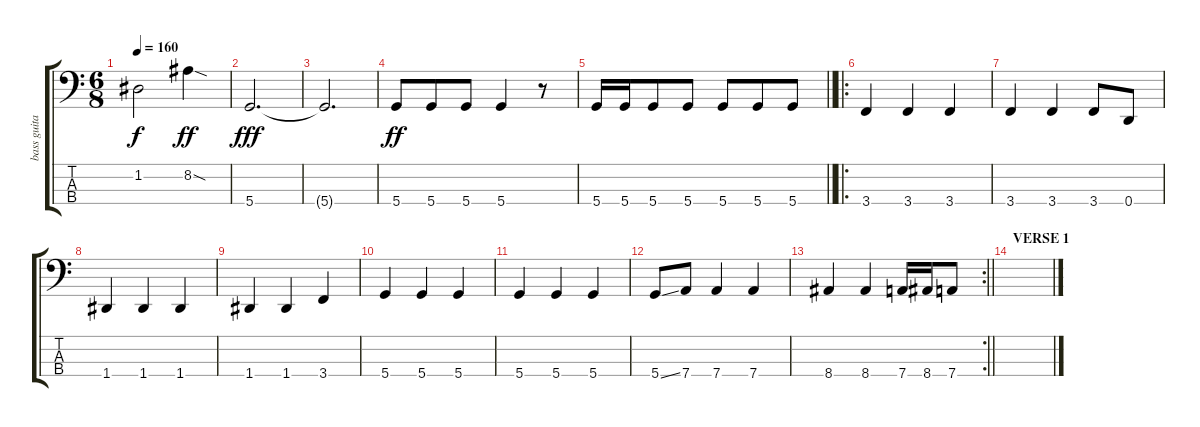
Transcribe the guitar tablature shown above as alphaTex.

\track ("bass guitar" "bass guita") {instrument electricbasspick}
\staff {score tabs}
\tuning (G2 D2 A1 D1) {hide}
\ts (6 8)
\tempo 160
\clef f4
\ks c
1.2{t}.2{dy f} 8.2{sod}.4{dy ff} |
5.4.2{d dy fff} |
5.4{t}.2{d} |
5.4.8{dy ff} 5.4.8 5.4.8 5.4.4 r.8 |
\barLineRight lightlight
5.4.16 5.4.16 5.4.8 5.4.8 5.4.8 5.4.8 5.4.8 |
\ro
3.4.4 3.4.4 3.4.4 |
3.4.4 3.4.4 3.4.8 0.4.8 |
1.4.4 1.4.4 1.4.4 |
1.4.4 1.4.4 3.4.4 |
5.4.4 5.4.4 5.4.4 |
5.4.4 5.4.4 5.4.4 |
5.4{ss}.8 7.4.8 7.4.4 7.4.4 |
\rc 2
\barLineRight lightlight
8.4.4 8.4.4 7.4.16 8.4.16 7.4.8 |
\section ("" "VERSE 1")
